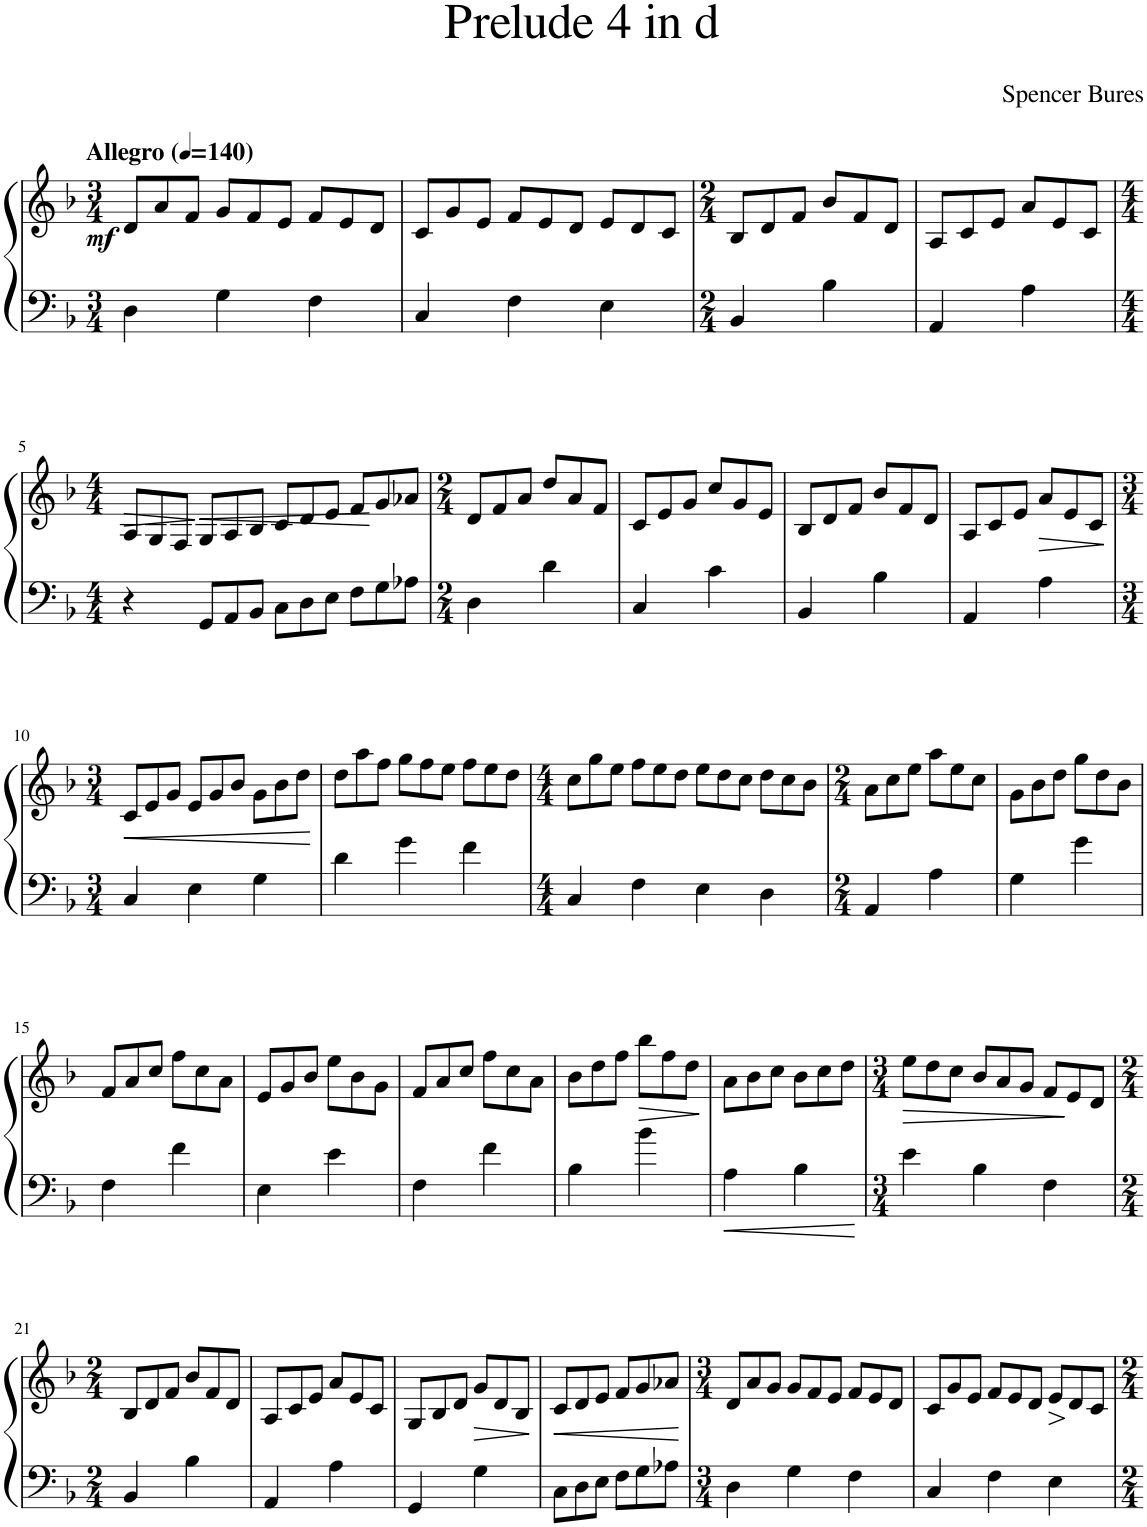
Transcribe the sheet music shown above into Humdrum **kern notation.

**kern	**kern	**dynam
*part1	*part1	*part1
*staff2	*staff1	*staff1/2
*I"Piano	*	*
*I'Pno	*	*
*clefF4	*clefG2	*
*k[b-]	*k[b-]	*
*M3/4	*M3/4	*
*MM140	*MM140	*
*	*Xtuplet	*
=1	=1	=1
!	!LO:TX:a:B:t=Allegro	!
!	!	!LO:DY:b
4D\	12d/L	mf
.	12a/	.
.	12f/J	.
4G\	12g/L	.
.	12f/	.
.	12e/J	.
4F\	12f/L	.
.	12e/	.
.	12d/J	.
=2	=2	=2
4C/	12c/L	.
.	12g/	.
.	12e/J	.
4F\	12f/L	.
.	12e/	.
.	12d/J	.
4E\	12e/L	.
.	12d/	.
.	12c/J	.
=3	=3	=3
*M2/4	*M2/4	*
4BB-/	12B-/L	.
.	12d/	.
.	12f/J	.
4B-\	12b-/L	.
.	12f/	.
.	12d/J	.
=4	=4	=4
4AA/	12A/L	.
.	12c/	.
.	12e/J	.
4A\	12a/L	.
.	12e/	.
.	12c/J	.
!!LO:LB:g=z
=5	=5	=5
*M4/4	*M4/4	*
!	!	!LO:HP:b
4r	12A/L	>
.	12G/	.
.	12F/J	.
*Xtuplet	*	*
!	!	!LO:HP:b
12GG/L	12G/L	<
12AA/	12A/	.
12BB-/J	12B-/J	.
12C\L	12c/L	.
12D\	12d/	.
12E\J	12e/J	.
12F\L	12f/L	.
12G\	12g/	.
12A-X\J	12a-X/J	.
.	.	] [
=6	=6	=6
*M2/4	*M2/4	*
4D\	12d/L	.
.	12f/	.
.	12a/J	.
4d\	12dd/L	.
.	12a/	.
.	12f/J	.
=7	=7	=7
4C/	12c/L	.
.	12e/	.
.	12g/J	.
4c\	12cc/L	.
.	12g/	.
.	12e/J	.
=8	=8	=8
4BB-/	12B-/L	.
.	12d/	.
.	12f/J	.
4B-\	12b-/L	.
.	12f/	.
.	12d/J	.
=9	=9	=9
4AA/	12A/L	.
.	12c/	.
.	12e/J	.
!	!	!LO:HP:b
4A\	12a/L	>
.	12e/	.
.	12c/J	.
.	.	]
!!LO:LB:g=z
=10	=10	=10
*M3/4	*M3/4	*
!	!	!LO:HP:b
4C/	12c/L	<
.	12e/	.
.	12g/J	.
4E\	12e/L	.
.	12g/	.
.	12b-/J	.
4G\	12g\L	.
.	12b-\	.
.	12dd\J	.
.	.	[
=11	=11	=11
4d\	12dd\L	.
.	12aa\	.
.	12ff\J	.
4g\	12gg\L	.
.	12ff\	.
.	12ee\J	.
4f\	12ff\L	.
.	12ee\	.
.	12dd\J	.
=12	=12	=12
*M4/4	*M4/4	*
4C/	12cc\L	.
.	12gg\	.
.	12ee\J	.
4F\	12ff\L	.
.	12ee\	.
.	12dd\J	.
4E\	12ee\L	.
.	12dd\	.
.	12cc\J	.
4D\	12dd\L	.
.	12cc\	.
.	12b-\J	.
=13	=13	=13
*M2/4	*M2/4	*
4AA/	12a\L	.
.	12cc\	.
.	12ee\J	.
4A\	12aa\L	.
.	12ee\	.
.	12cc\J	.
=14	=14	=14
4G\	12g\L	.
.	12b-\	.
.	12dd\J	.
4g\	12gg\L	.
.	12dd\	.
.	12b-\J	.
!!LO:LB:g=z
=15	=15	=15
4F\	12f/L	.
.	12a/	.
.	12cc/J	.
4f\	12ff\L	.
.	12cc\	.
.	12a\J	.
=16	=16	=16
4E\	12e/L	.
.	12g/	.
.	12b-/J	.
4e\	12ee\L	.
.	12b-\	.
.	12g\J	.
=17	=17	=17
4F\	12f/L	.
.	12a/	.
.	12cc/J	.
4f\	12ff\L	.
.	12cc\	.
.	12a\J	.
=18	=18	=18
4B-\	12b-\L	.
.	12dd\	.
.	12ff\J	.
!	!	!LO:HP:b
4b-\	12bb-\L	>
.	12ff\	.
.	12dd\J	.
.	.	]
=19	=19	=19
4A\	12a\L	.
.	12b-\	.
.	12cc\J	.
4B-\	12b-\L	.
.	12cc\	.
.	12dd\J	.
=20	=20	=20
*M3/4	*M3/4	*
!	!	!LO:HP:b
4e\	12ee\L	>
.	12dd\	.
.	12cc\J	.
4B-\	12b-/L	.
.	12a/	.
.	12g/J	.
4F\	12f/L	.
.	12e/	.
.	12d/J	.
.	.	]
!!LO:LB:g=z
=21	=21	=21
*M2/4	*M2/4	*
4BB-/	12B-/L	.
.	12d/	.
.	12f/J	.
4B-\	12b-/L	.
.	12f/	.
.	12d/J	.
=22	=22	=22
4AA/	12A/L	.
.	12c/	.
.	12e/J	.
4A\	12a/L	.
.	12e/	.
.	12c/J	.
=23	=23	=23
4GG/	12G/L	.
.	12B-/	.
.	12d/J	.
!	!	!LO:HP:b
4G\	12g/L	>
.	12d/	.
.	12B-/J	.
.	.	]
=24	=24	=24
!	!	!LO:HP:b
12C\L	12c/L	<
12D\	12d/	.
12E\J	12e/J	.
12F\L	12f/L	.
12G\	12g/	.
12A-X\J	12a-X/J	.
.	.	[
=25	=25	=25
*M3/4	*M3/4	*
4D\	12d/L	.
.	12a/	.
.	12g/J	.
4G\	12g/L	.
.	12f/	.
.	12e/J	.
4F\	12f/L	.
.	12e/	.
.	12d/J	.
=26	=26	=26
4C/	12c/L	.
.	12g/	.
.	12e/J	.
4F\	12f/L	.
.	12e/	.
.	12d/J	.
!	!	!LO:HP:b
4E\	12e/L	>
.	12d/	.
.	12c/J	.
.	.	]
=	=	=
*-	*-	*-
